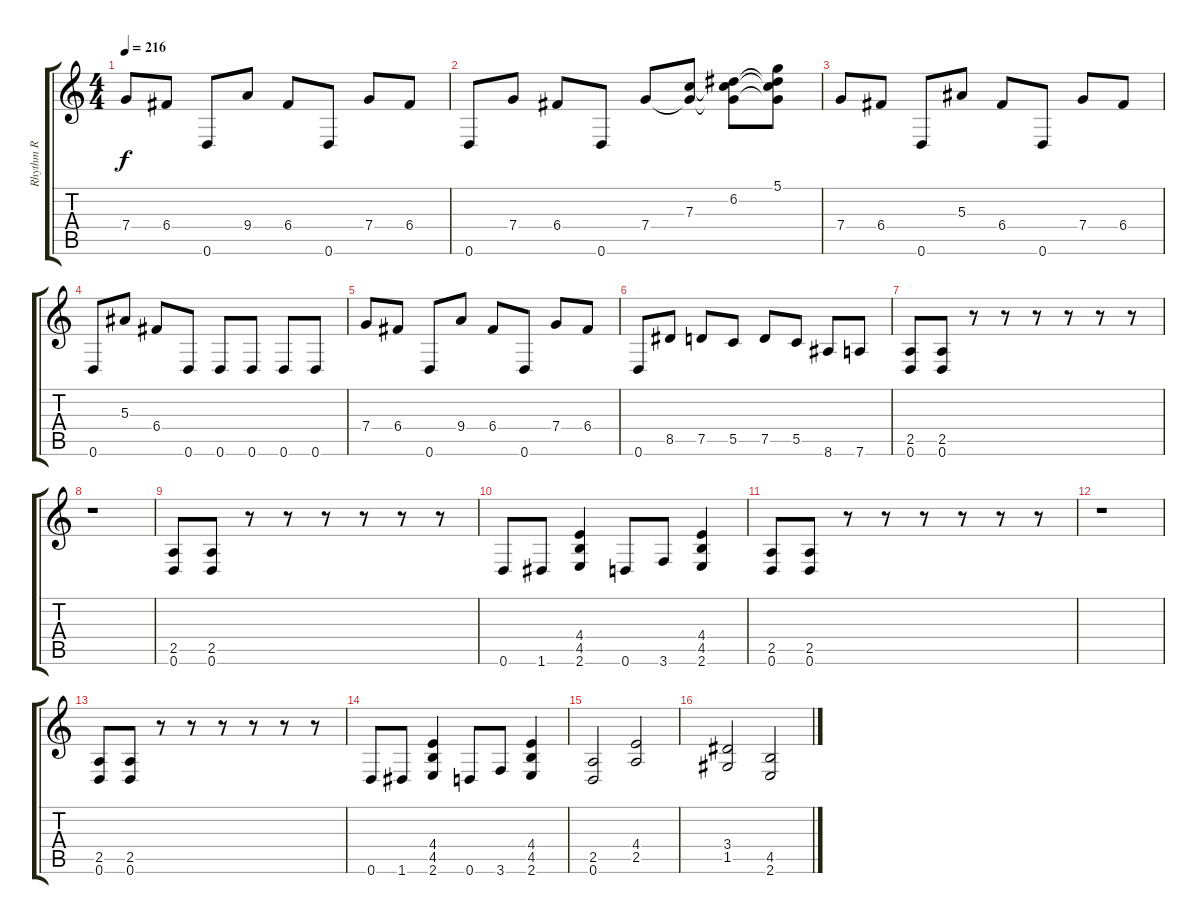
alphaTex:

\track ("Rhythm R" "Rhythm R") {instrument distortionguitar}
\staff {score tabs}
\tuning (D4 A3 F3 C3 G2 D2) {hide}
\ts (4 4)
\tempo 216
\clef g2
\ks c
7.4.8{dy f} 6.4.8 0.6.8 9.4.8 6.4.8 0.6.8 7.4.8 6.4.8 |
0.6.8 7.4.8 6.4.8 0.6.8 7.4.8 (7.3 7.4{t}).8 (6.2 7.3{t} 7.4{t}).8 (5.1 6.2{t} 7.3{t} 7.4{t}).8 |
7.4.8 6.4.8 0.6.8 5.3.8 6.4.8 0.6.8 7.4.8 6.4.8 |
0.6.8 5.3.8 6.4.8 0.6.8 0.6.8 0.6.8 0.6.8 0.6.8 |
7.4.8 6.4.8 0.6.8 9.4.8 6.4.8 0.6.8 7.4.8 6.4.8 |
0.6.8 8.5.8 7.5.8 5.5.8 7.5.8 5.5.8 8.6.8 7.6.8 |
(2.5 0.6).8 (2.5 0.6).8 r.8 r.8 r.8 r.8 r.8 r.8 |
r.1 |
(2.5 0.6).8 (2.5 0.6).8 r.8 r.8 r.8 r.8 r.8 r.8 |
0.6.8 1.6.8 (4.4 4.5 2.6).4 0.6.8 3.6.8 (4.4 4.5 2.6).4 |
(2.5 0.6).8 (2.5 0.6).8 r.8 r.8 r.8 r.8 r.8 r.8 |
r.1 |
(2.5 0.6).8 (2.5 0.6).8 r.8 r.8 r.8 r.8 r.8 r.8 |
0.6.8 1.6.8 (4.4 4.5 2.6).4 0.6.8 3.6.8 (4.4 4.5 2.6).4 |
(2.5 0.6).2 (4.4 2.5).2 |
(3.4 1.5).2 (4.5 2.6).2
